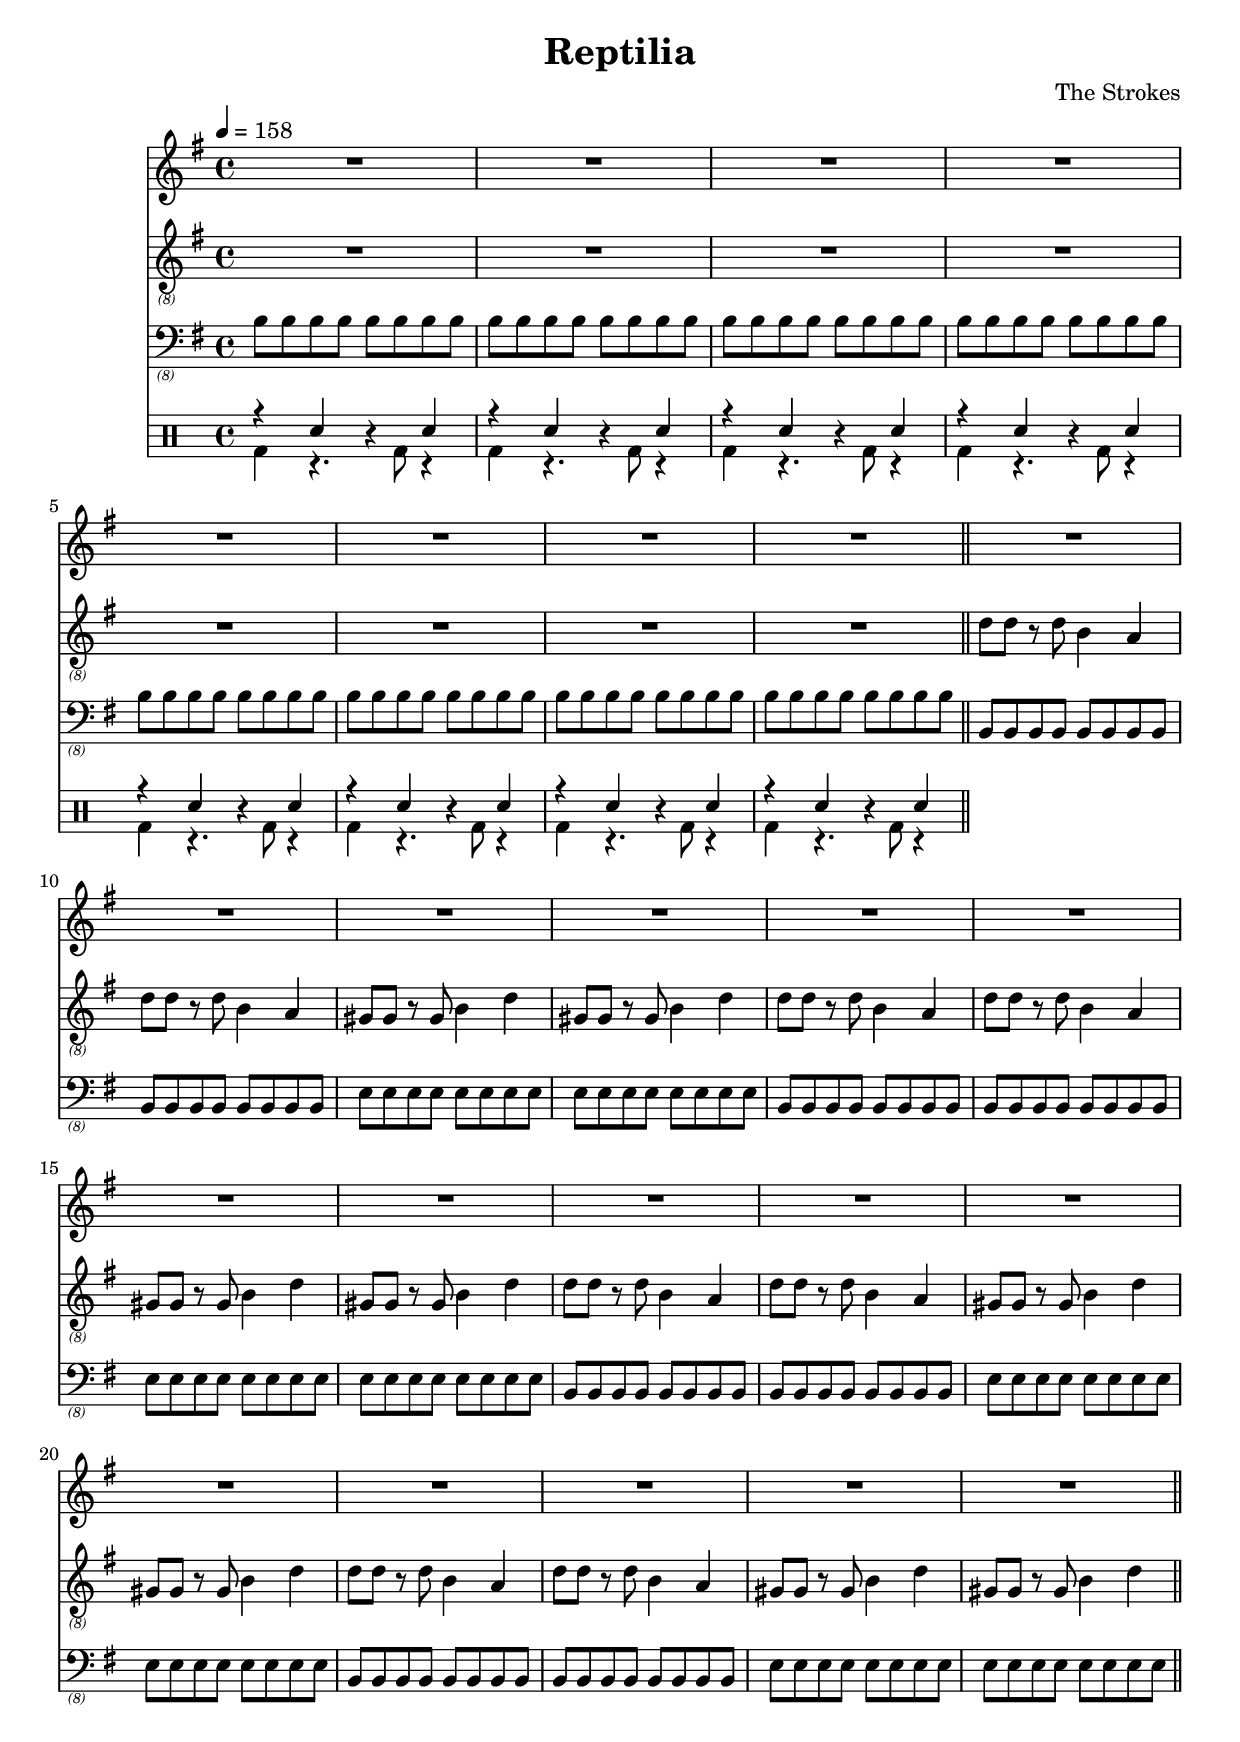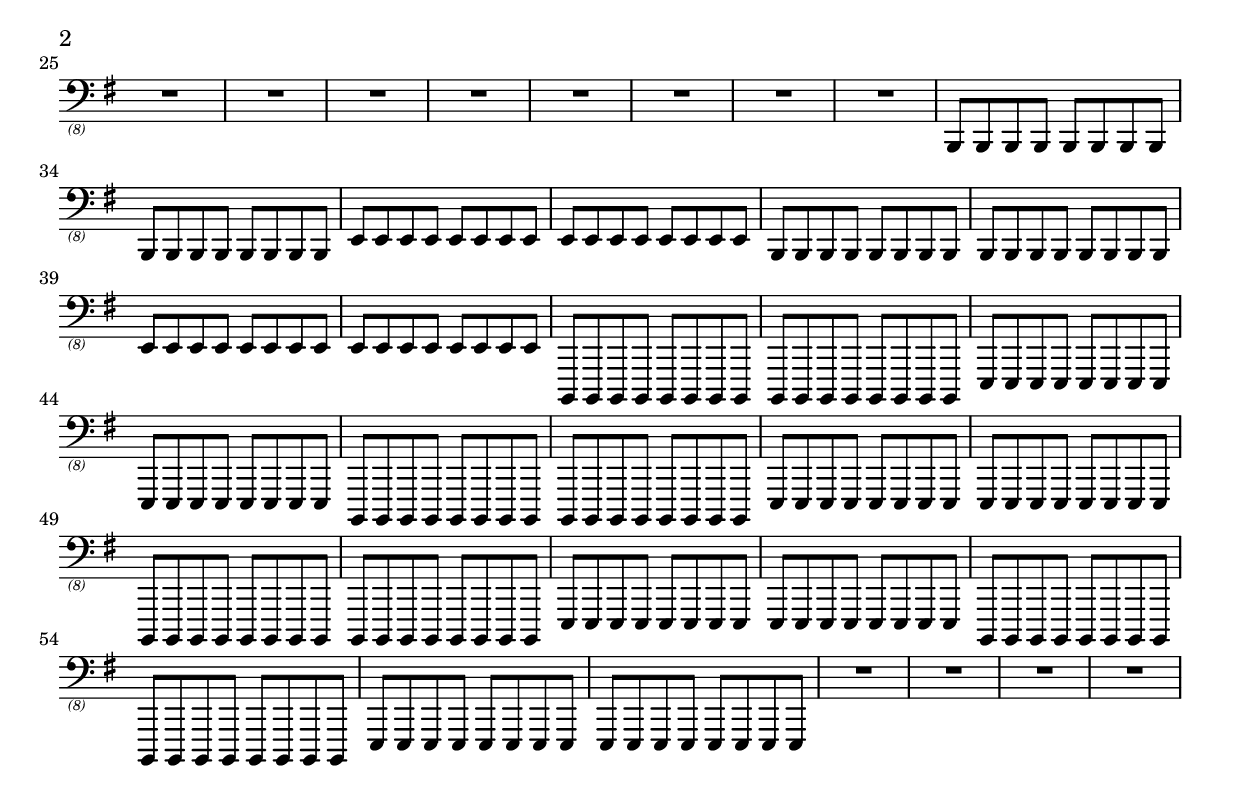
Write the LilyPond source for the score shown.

\language "english"
\header {
  title = "Reptilia"
  composer = "The Strokes"
}

bassNotes = \relative c {
  \time 4/4
  \clef "bass_(8)"
  \key e \minor
  \tempo 4 = 158

  \repeat unfold 8 {\repeat unfold 8 {b8}}
  \bar "||"
  \repeat unfold 4 {\repeat unfold 2 {\repeat unfold 8 {b,8}} \repeat unfold 2 {\repeat unfold 8 {e8}}}
  R1*8
  \repeat unfold 2 {\repeat unfold 2 {\repeat unfold 8 {b,8}} \repeat unfold 2 {\repeat unfold 8 {e8}}}
  \repeat unfold 4 {\repeat unfold 2 {\repeat unfold 8 {b,8}} \repeat unfold 2 {\repeat unfold 8 {e8}}}
  R1*4

}

vocalNotes = \relative c' {\time 4/4
  \clef "treble"
  \key e \minor
  \tempo 4 = 158

  R1*24
}

guitarNotes = \relative c' {
  \time 4/4
  \clef "treble_(8)"
  \key e \minor
  \tempo 4 = 158

  R1*8
  \repeat unfold 4 {\repeat unfold 2 {d8 d r d b4 a4} \repeat unfold 2 {gs8 gs r gs b4 d4}}
  \bar "||"
}

drh = \drummode {
  \repeat unfold 8 {r4 sn r sn}
}

drl = \drummode {
  \repeat unfold 8 {bd4 r4. bd8 r4}
}

\score {
  <<
  \new Staff \with {midiInstrument = #"clarinet"} {\vocalNotes}
  \new Staff \with {midiInstrument = #"electric guitar (jazz)"} {\guitarNotes}
  \new Staff \with {midiInstrument = #"electric bass (finger)"} {\bassNotes}
  \new DrumStaff <<
      \new DrumVoice { \stemUp \drh }
      \new DrumVoice { \stemDown \drl }
    >>
  >>

  \layout {}
  \midi {}
}